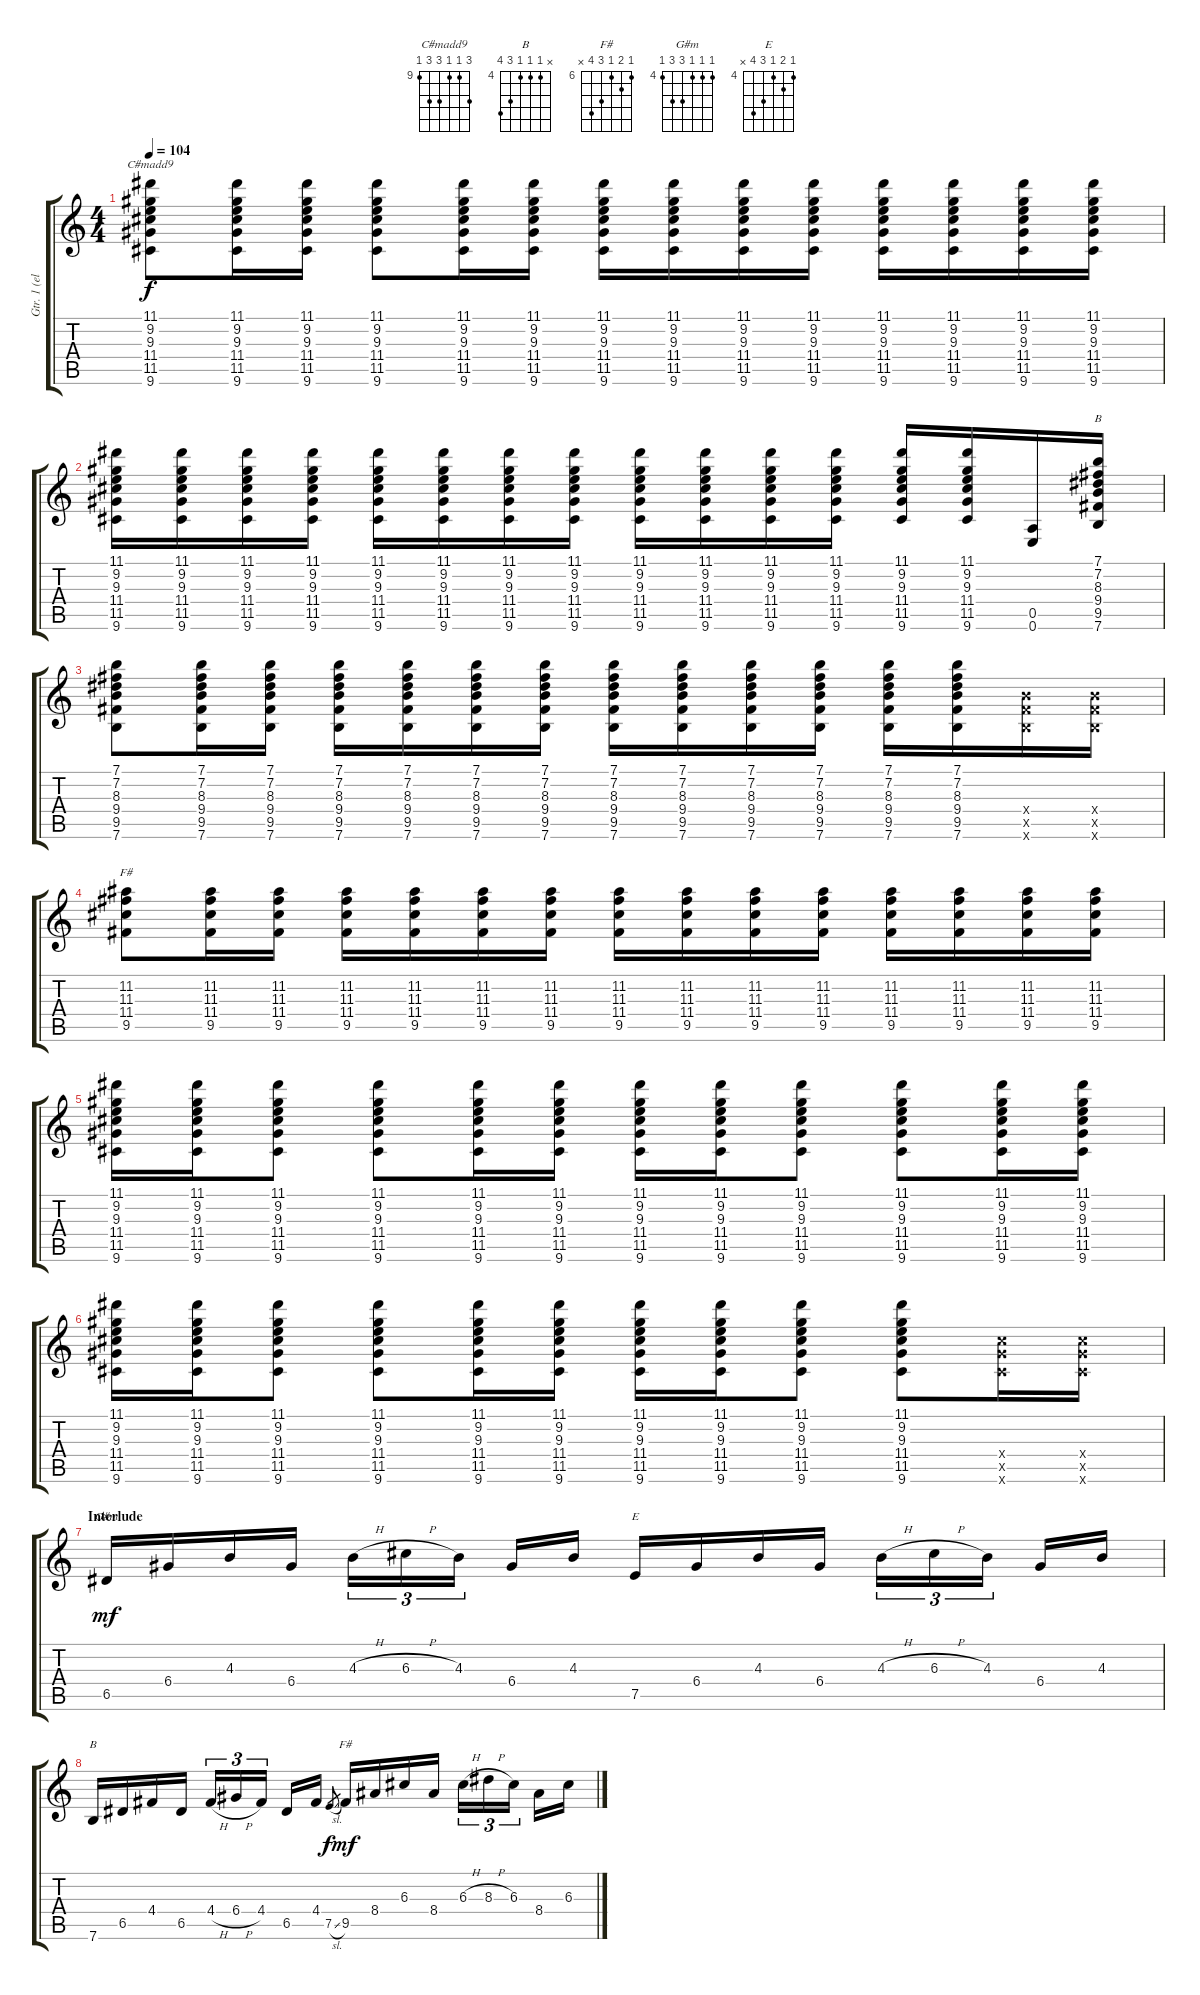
\track ("Gtr. 1 (elec.)" "Gtr. 1 (el") {instrument electricguitarclean}
\staff {score tabs}
\tuning (E4 B3 G3 D3 A2 E2) {hide}
\chord ("C#madd9" 11 9 9 11 11 9) {firstfret 9}
\chord ("B" 7 7 8 9 9 7) {firstfret 7}
\chord ("F#" x 11 11 11 9 x) {firstfret 9}
\chord ("G#m" 4 4 4 6 6 4) {firstfret 4}
\chord ("E" 4 5 4 6 7 x) {firstfret 4}
\chord ("B" x 4 4 4 6 7) {firstfret 4}
\chord ("F#" 6 7 6 8 9 x) {firstfret 6}
\ts (4 4)
\tempo 104
\clef g2
\ks c
(11.1 9.2 9.3 11.4 11.5 9.6).8{ch "C#madd9" dy f} (11.1 9.2 9.3 11.4 11.5 9.6).16 (11.1 9.2 9.3 11.4 11.5 9.6).16 (11.1 9.2 9.3 11.4 11.5 9.6).8 (11.1 9.2 9.3 11.4 11.5 9.6).16 (11.1 9.2 9.3 11.4 11.5 9.6).16 (11.1 9.2 9.3 11.4 11.5 9.6).16 (11.1 9.2 9.3 11.4 11.5 9.6).16 (11.1 9.2 9.3 11.4 11.5 9.6).16 (11.1 9.2 9.3 11.4 11.5 9.6).16 (11.1 9.2 9.3 11.4 11.5 9.6).16 (11.1 9.2 9.3 11.4 11.5 9.6).16 (11.1 9.2 9.3 11.4 11.5 9.6).16 (11.1 9.2 9.3 11.4 11.5 9.6).16 |
(11.1 9.2 9.3 11.4 11.5 9.6).16 (11.1 9.2 9.3 11.4 11.5 9.6).16 (11.1 9.2 9.3 11.4 11.5 9.6).16 (11.1 9.2 9.3 11.4 11.5 9.6).16 (11.1 9.2 9.3 11.4 11.5 9.6).16 (11.1 9.2 9.3 11.4 11.5 9.6).16 (11.1 9.2 9.3 11.4 11.5 9.6).16 (11.1 9.2 9.3 11.4 11.5 9.6).16 (11.1 9.2 9.3 11.4 11.5 9.6).16 (11.1 9.2 9.3 11.4 11.5 9.6).16 (11.1 9.2 9.3 11.4 11.5 9.6).16 (11.1 9.2 9.3 11.4 11.5 9.6).16 (11.1 9.2 9.3 11.4 11.5 9.6).16 (11.1 9.2 9.3 11.4 11.5 9.6).16 (0.5 0.6).16 (7.1 7.2 8.3 9.4 9.5 7.6).16{ch "B"} |
(7.1 7.2 8.3 9.4 9.5 7.6).8 (7.1 7.2 8.3 9.4 9.5 7.6).16 (7.1 7.2 8.3 9.4 9.5 7.6).16 (7.1 7.2 8.3 9.4 9.5 7.6).16 (7.1 7.2 8.3 9.4 9.5 7.6).16 (7.1 7.2 8.3 9.4 9.5 7.6).16 (7.1 7.2 8.3 9.4 9.5 7.6).16 (7.1 7.2 8.3 9.4 9.5 7.6).16 (7.1 7.2 8.3 9.4 9.5 7.6).16 (7.1 7.2 8.3 9.4 9.5 7.6).16 (7.1 7.2 8.3 9.4 9.5 7.6).16 (7.1 7.2 8.3 9.4 9.5 7.6).16 (7.1 7.2 8.3 9.4 9.5 7.6).16 (9.4{x} 9.5{x} 7.6{x}).16 (9.4{x} 9.5{x} 7.6{x}).16 |
(11.2 11.3 11.4 9.5).8{ch "F#"} (11.2 11.3 11.4 9.5).16 (11.2 11.3 11.4 9.5).16 (11.2 11.3 11.4 9.5).16 (11.2 11.3 11.4 9.5).16 (11.2 11.3 11.4 9.5).16 (11.2 11.3 11.4 9.5).16 (11.2 11.3 11.4 9.5).16 (11.2 11.3 11.4 9.5).16 (11.2 11.3 11.4 9.5).16 (11.2 11.3 11.4 9.5).16 (11.2 11.3 11.4 9.5).16 (11.2 11.3 11.4 9.5).16 (11.2 11.3 11.4 9.5).16 (11.2 11.3 11.4 9.5).16 |
(11.1 9.2 9.3 11.4 11.5 9.6).16 (11.1 9.2 9.3 11.4 11.5 9.6).16 (11.1 9.2 9.3 11.4 11.5 9.6).8 (11.1 9.2 9.3 11.4 11.5 9.6).8 (11.1 9.2 9.3 11.4 11.5 9.6).16 (11.1 9.2 9.3 11.4 11.5 9.6).16 (11.1 9.2 9.3 11.4 11.5 9.6).16 (11.1 9.2 9.3 11.4 11.5 9.6).16 (11.1 9.2 9.3 11.4 11.5 9.6).8 (11.1 9.2 9.3 11.4 11.5 9.6).8 (11.1 9.2 9.3 11.4 11.5 9.6).16 (11.1 9.2 9.3 11.4 11.5 9.6).16 |
(11.1 9.2 9.3 11.4 11.5 9.6).16 (11.1 9.2 9.3 11.4 11.5 9.6).16 (11.1 9.2 9.3 11.4 11.5 9.6).8 (11.1 9.2 9.3 11.4 11.5 9.6).8 (11.1 9.2 9.3 11.4 11.5 9.6).16 (11.1 9.2 9.3 11.4 11.5 9.6).16 (11.1 9.2 9.3 11.4 11.5 9.6).16 (11.1 9.2 9.3 11.4 11.5 9.6).16 (11.1 9.2 9.3 11.4 11.5 9.6).8 (11.1 9.2 9.3 11.4 11.5 9.6).8 (11.4{x} 11.5{x} 9.6{x}).16 (11.4{x} 11.5{x} 9.6{x}).16 |
\section ("" "Interlude")
6.5.16{ch "G#m" dy mf} 6.4.16 4.3.16 6.4.16 4.3{h}.16{tu (3 2)} 6.3{h}.16{tu (3 2)} 4.3.16{tu (3 2)} 6.4.16 4.3.16 7.5.16{ch "E"} 6.4.16 4.3.16 6.4.16 4.3{h}.16{tu (3 2)} 6.3{h}.16{tu (3 2)} 4.3.16{tu (3 2)} 6.4.16 4.3.16 |
7.6.16{ch "B"} 6.5.16 4.4.16 6.5.16 4.4{h}.16{tu (3 2)} 6.4{h}.16{tu (3 2)} 4.4.16{tu (3 2)} 6.5.16 4.4.16 7.5{sl}.8{gr dy f} 9.5.16{ch "F#" dy mf} 8.4.16 6.3.16 8.4.16 6.3{h}.16{tu (3 2)} 8.3{h}.16{tu (3 2)} 6.3.16{tu (3 2)} 8.4.16 6.3.16
